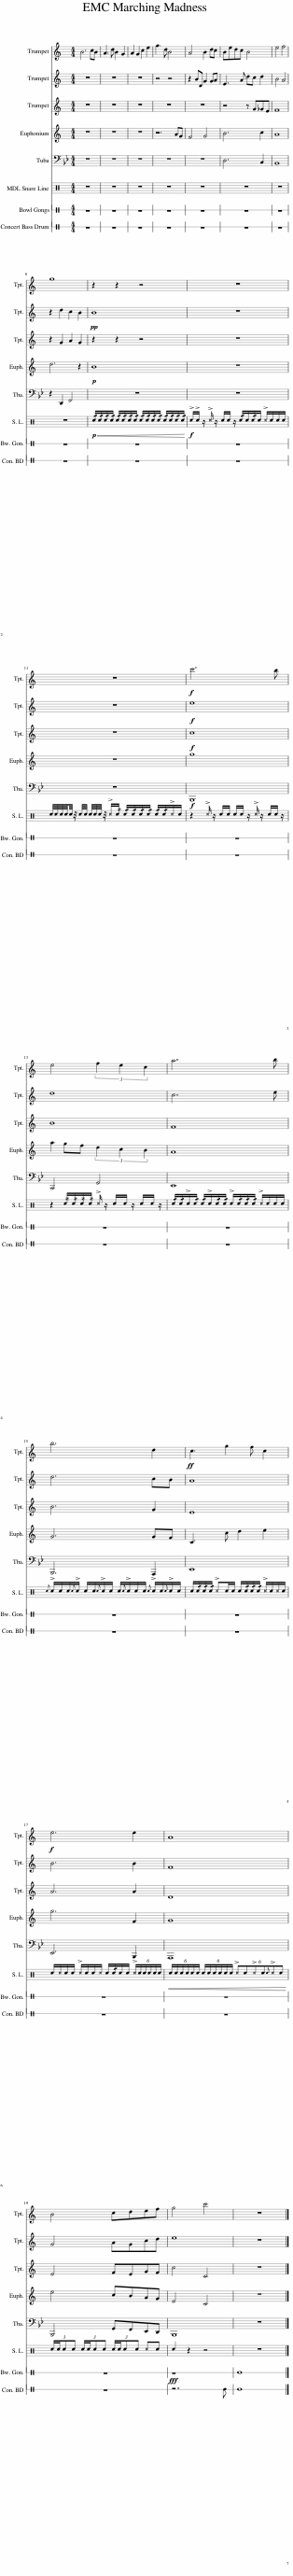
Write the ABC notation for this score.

X:1
%%score 1 2 3 4 5 6 7 8
L:1/8
M:4/4
I:linebreak $
K:Bb
V:1 treble transpose=-2
V:2 treble transpose=-2
V:3 treble transpose=-2
V:4 treble transpose=-14
V:5 bass
V:6 perc
K:none
V:7 perc stafflines=1
K:none
V:8 perc stafflines=1
K:none
V:1
[K:C] B6 cB | A3 d B2 G2 | A2 G2 c2 e2 | g3 d B4 | A4 B2 dc | %5
 Bedc B4 | e4 f4 |$ g8 | z2 z2 z4 | z8 |$ %10
 z8 |!f! c'7 b |$ e4 (3f2 e2 c2 | a7 b |$ b6 d2 | %15
!ff! c3 g2 f c2 |$!f! e6 e2 | A8 |$ B4 cdef | g4 c'4 | %20
 z8 |] %21
V:2
[K:C] z8 | z8 | z8 | z4 z4 | z2 BD G2 GA | %5
 E3 A dc d2 | B4 A4 |$ z2 d2 c2 B2 |!pp! B8 | z8 |$ %10
 z8 |!f! e8 |$ d8 | c7 e |$ d6 cB | %15
 A8 |$ B6 B2 | F8 |$ G4 AGcd | e8 | %20
 z8 |] %21
V:3
[K:C] z8 | z8 | z8 | z8 | z8 | %5
 z4 z G_GE | F8 |$ z2 G2 A2 G2 | z2 z2 z4 | z8 |$ %10
 z8 |!f! c8 |$ B8 | F8 |$ B6 G2 | %15
 E8 |$ A6 A2 | D8 |$ E4 FEGF | c4 C4 | %20
 z8 |] %21
V:4
[K:C] z8 | z8 | z8 | z6 AG | F4 G4 | %5
 B6 c2 | A8 |$ d6 z2 |!p! B8 | z8 |$ %10
 z8 | g8 |$ a2 gf (3d2 c2 B2 | A8 |$ G6 GF | %15
 C3 c d2 e2 |$ g6 F2 | G8 |$ e4 cBAG | E4 C4 | %20
 z8 |] %21
V:5
 z8 | z8 | z8 | z8 | z8 | %5
 D,6 C,2 | B,,8 |$ z2 D,,2 F,,4 | z8 | z8 |$ %10
 z8 |!f! B,,,8 |$ C,,4 G,,4 | E,,8 |$ B,,,6 A,,,2 | %15
 E,,8 |$ E,,6 B,,,2 | A,,,8 |$ B,,,4 G,,F,,E,,D,, | B,,,8 | %20
 z8 |] %21
V:6
[K:C] z8 | z8 | z8 | z8 | z8 | %5
 z8 | z8 |$ z8 |!p!!<(! !/!c/!/!c/!/!c/!/!c/ !/!c/!/!c/!/!c/!/!c/ !/!c/!/!c/!/!c/!/!c/ !/!c/!/!c/!/!c/!/!c/!<)! |!f! !>!c/!>!c/ z/ !>!c/ z/ c/c/ z/ !/!c/c/!/!c/c/ !>!c/c/c/c/ |$ %10
 c/4c/4c/4c/4c/4 z/4 c/4c/4 c/4c/4c/4 z/4 !>!c/c/ !/!c/!/!c/!/!c/!/!c/ !/!c/!/!c/!>!c/c/ | z2 !>!c/ z/ c/c/ c/c/ z/ !>!c/ z/ c/c/ z/ |$ z2 c/c/c/c/ !>!c/ z/ c/c/ z/ c/c/ z/ | !/!c/!/!c/!>!c/!/!c/ !/!c/!>!c/!/!c/!/!c/ !>!c/!/!c/!/!c/!/!c/ !>!c/c/c/c/ |${c} !>!c/c/c/{c}!>!c/ c/c/{c}!>!c/c/ c/{c}!>!c/c/c/{c} !>!c/c/{c}!>!c/c/ | %15
 c/!/!c/!/!c/!/!c/ !>!cc/c/ c/!/!c/!/!c/!/!c/ !>!c/c/c/c/ |$ c/c/c/c/ !>!c/c/c/c/ c/!/!c/c/c/ (6:4:6!>!c/c/c/c/c/c/ |!<(! (6:4:6c/c/c/c/c/c/ (6:4:6c/c/c/c/c/c/ (6:4:6!>!cc!>!cc{c}!>!cc!<)! |$ (3:2:4c/c/cc (3:2:4c/c/cc (3:2:4c/c/cc cc | c2 z2 z4 | %20
 z8 |] %21
V:7
[K:C] z8 | z8 | z8 | z8 | z8 | %5
 z8 | z8 |$ z8 | z8 | z8 |$ %10
 z8 | z8 |$ z8 | z8 |$ z8 | %15
 z8 |$ z8 | z8 |$ z8 |!fff! z8 | %20
 E8 |] %21
V:8
[K:C] z8 | z8 | z8 | z8 | z8 | %5
 z8 | z8 |$ z8 | z8 | z8 |$ %10
 z8 | z8 |$ z8 | z8 |$ z8 | %15
 z8 |$ z8 | z8 |$ z8 | z7 E | %20
 E8 |] %21
